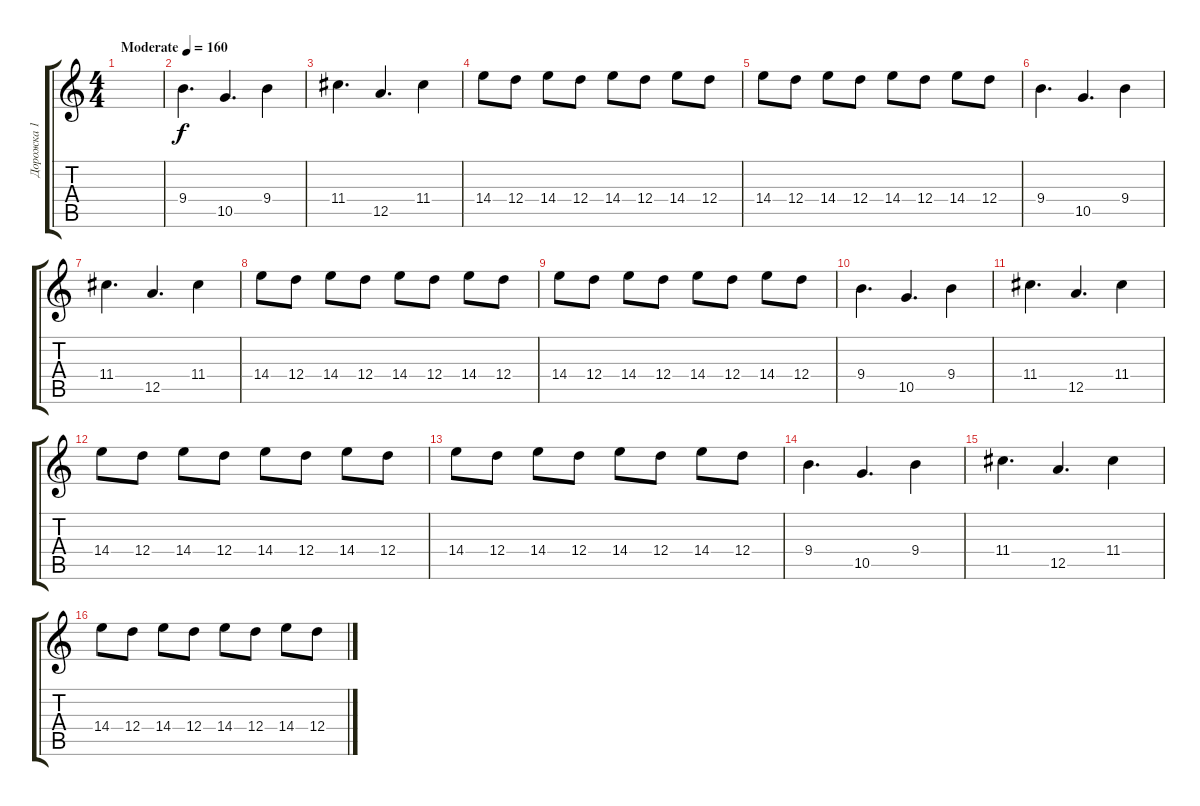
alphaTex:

\track ("Дорожка 1" "Дорожка 1") {instrument distortionguitar}
\staff {score tabs}
\tuning (E4 B3 G3 D3 A2 E2) {hide}
\ts (4 4)
\tempo (160 "Moderate")
\clef g2
\ks c
|
9.4.4{d} 10.5.4{d} 9.4.4 |
11.4.4{d} 12.5.4{d} 11.4.4 |
14.4.8 12.4.8 14.4.8 12.4.8 14.4.8 12.4.8 14.4.8 12.4.8 |
14.4.8 12.4.8 14.4.8 12.4.8 14.4.8 12.4.8 14.4.8 12.4.8 |
9.4.4{d} 10.5.4{d} 9.4.4 |
11.4.4{d} 12.5.4{d} 11.4.4 |
14.4.8 12.4.8 14.4.8 12.4.8 14.4.8 12.4.8 14.4.8 12.4.8 |
14.4.8 12.4.8 14.4.8 12.4.8 14.4.8 12.4.8 14.4.8 12.4.8 |
9.4.4{d} 10.5.4{d} 9.4.4 |
11.4.4{d} 12.5.4{d} 11.4.4 |
14.4.8 12.4.8 14.4.8 12.4.8 14.4.8 12.4.8 14.4.8 12.4.8 |
14.4.8 12.4.8 14.4.8 12.4.8 14.4.8 12.4.8 14.4.8 12.4.8 |
9.4.4{d} 10.5.4{d} 9.4.4 |
11.4.4{d} 12.5.4{d} 11.4.4 |
14.4.8 12.4.8 14.4.8 12.4.8 14.4.8 12.4.8 14.4.8 12.4.8
